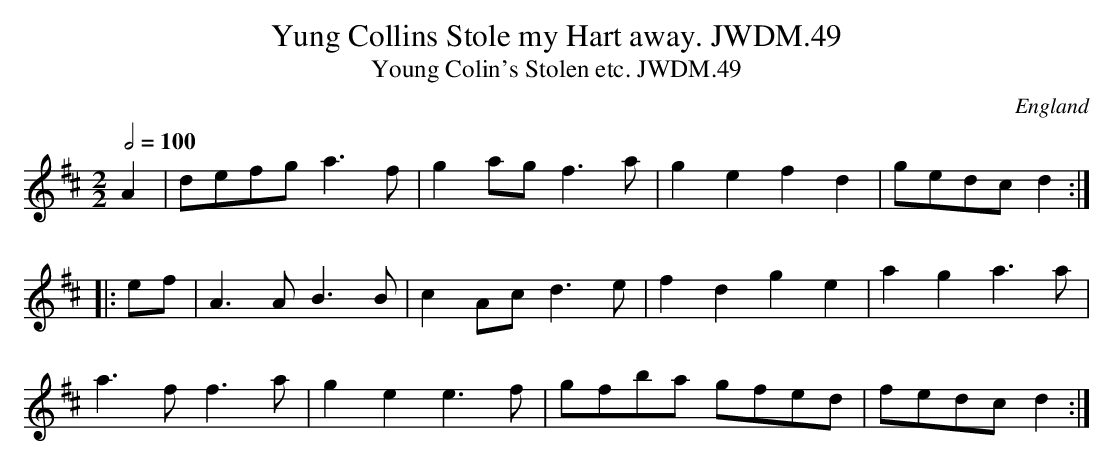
X:1
T:Yung Collins Stole my Hart away. JWDM.49
T:Young Colin's Stolen etc. JWDM.49
M:2/2
L:1/8
Q:1/2=100
O:England
K:D major
A2|defg a3 f|g2 ag f3 a|g2 e2 f2 d2|gedc d2:|!
|:ef|A3 A B3 B|c2 Ac d3 e|f2d2g2e2|a2g2a3a|!
a3ff3a|g2e2e3f|gfba gfed|fedc d2:|
